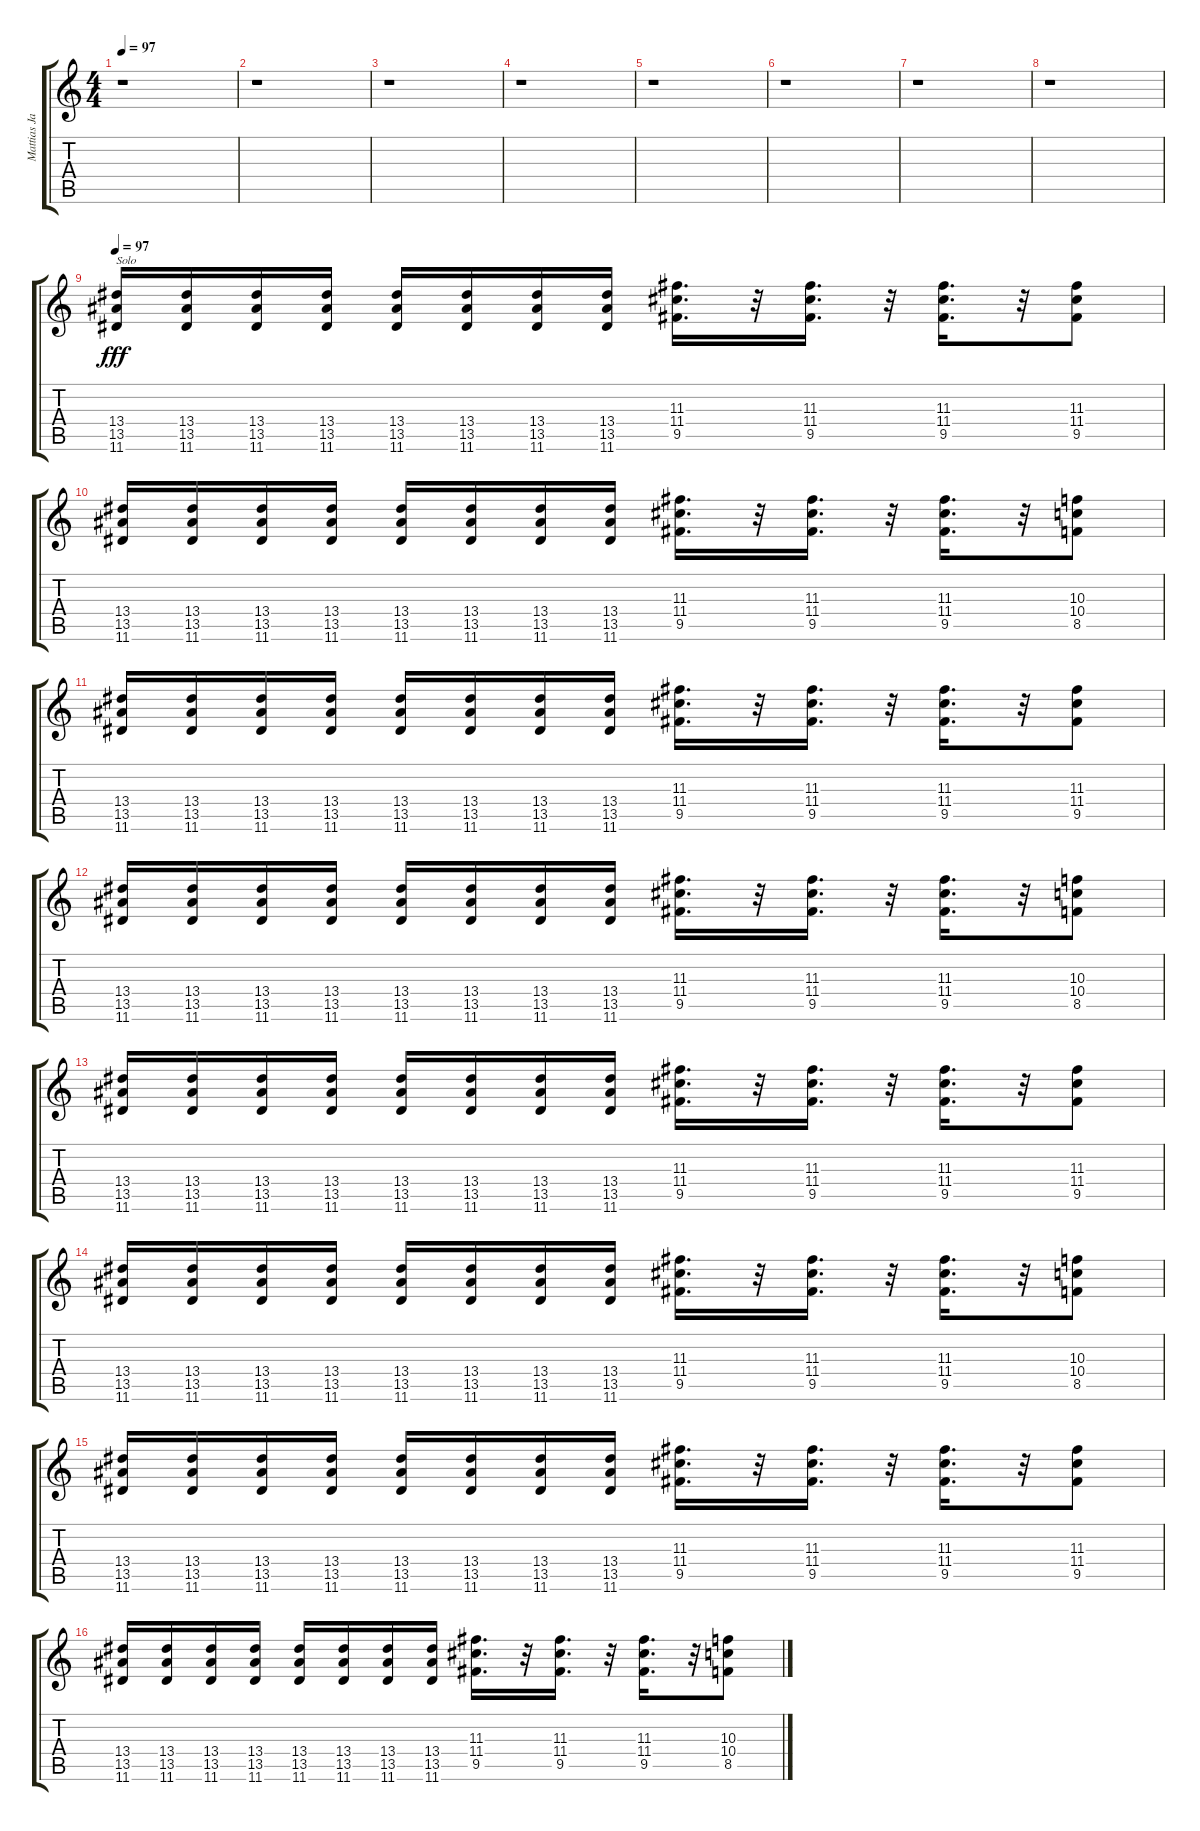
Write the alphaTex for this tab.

\track ("Mattias Jabs" "Mattias Ja") {instrument overdrivenguitar}
\staff {score tabs}
\tuning (E4 B3 G3 D3 A2 E2) {hide}
\ts (4 4)
\tempo 97
\clef g2
\ks c
r.1{dy f} |
r.1 |
r.1 |
r.1 |
r.1 |
r.1 |
r.1 |
r.1 |
\tempo 97
(13.4 13.5 11.6).16{txt "Solo" dy fff} (13.4 13.5 11.6).16 (13.4 13.5 11.6).16 (13.4 13.5 11.6).16 (13.4 13.5 11.6).16 (13.4 13.5 11.6).16 (13.4 13.5 11.6).16 (13.4 13.5 11.6).16 (11.3 11.4 9.5).16{d} r.32 (11.3 11.4 9.5).16{d} r.32 (11.3 11.4 9.5).16{d} r.32 (11.3 11.4 9.5).8 |
(13.4 13.5 11.6).16 (13.4 13.5 11.6).16 (13.4 13.5 11.6).16 (13.4 13.5 11.6).16 (13.4 13.5 11.6).16 (13.4 13.5 11.6).16 (13.4 13.5 11.6).16 (13.4 13.5 11.6).16 (11.3 11.4 9.5).16{d} r.32 (11.3 11.4 9.5).16{d} r.32 (11.3 11.4 9.5).16{d} r.32 (10.3 10.4 8.5).8 |
(13.4 13.5 11.6).16 (13.4 13.5 11.6).16 (13.4 13.5 11.6).16 (13.4 13.5 11.6).16 (13.4 13.5 11.6).16 (13.4 13.5 11.6).16 (13.4 13.5 11.6).16 (13.4 13.5 11.6).16 (11.3 11.4 9.5).16{d} r.32 (11.3 11.4 9.5).16{d} r.32 (11.3 11.4 9.5).16{d} r.32 (11.3 11.4 9.5).8 |
(13.4 13.5 11.6).16 (13.4 13.5 11.6).16 (13.4 13.5 11.6).16 (13.4 13.5 11.6).16 (13.4 13.5 11.6).16 (13.4 13.5 11.6).16 (13.4 13.5 11.6).16 (13.4 13.5 11.6).16 (11.3 11.4 9.5).16{d} r.32 (11.3 11.4 9.5).16{d} r.32 (11.3 11.4 9.5).16{d} r.32 (10.3 10.4 8.5).8 |
(13.4 13.5 11.6).16 (13.4 13.5 11.6).16 (13.4 13.5 11.6).16 (13.4 13.5 11.6).16 (13.4 13.5 11.6).16 (13.4 13.5 11.6).16 (13.4 13.5 11.6).16 (13.4 13.5 11.6).16 (11.3 11.4 9.5).16{d} r.32 (11.3 11.4 9.5).16{d} r.32 (11.3 11.4 9.5).16{d} r.32 (11.3 11.4 9.5).8 |
(13.4 13.5 11.6).16 (13.4 13.5 11.6).16 (13.4 13.5 11.6).16 (13.4 13.5 11.6).16 (13.4 13.5 11.6).16 (13.4 13.5 11.6).16 (13.4 13.5 11.6).16 (13.4 13.5 11.6).16 (11.3 11.4 9.5).16{d} r.32 (11.3 11.4 9.5).16{d} r.32 (11.3 11.4 9.5).16{d} r.32 (10.3 10.4 8.5).8 |
(13.4 13.5 11.6).16 (13.4 13.5 11.6).16 (13.4 13.5 11.6).16 (13.4 13.5 11.6).16 (13.4 13.5 11.6).16 (13.4 13.5 11.6).16 (13.4 13.5 11.6).16 (13.4 13.5 11.6).16 (11.3 11.4 9.5).16{d} r.32 (11.3 11.4 9.5).16{d} r.32 (11.3 11.4 9.5).16{d} r.32 (11.3 11.4 9.5).8 |
(13.4 13.5 11.6).16 (13.4 13.5 11.6).16 (13.4 13.5 11.6).16 (13.4 13.5 11.6).16 (13.4 13.5 11.6).16 (13.4 13.5 11.6).16 (13.4 13.5 11.6).16 (13.4 13.5 11.6).16 (11.3 11.4 9.5).16{d} r.32 (11.3 11.4 9.5).16{d} r.32 (11.3 11.4 9.5).16{d} r.32 (10.3 10.4 8.5).8
